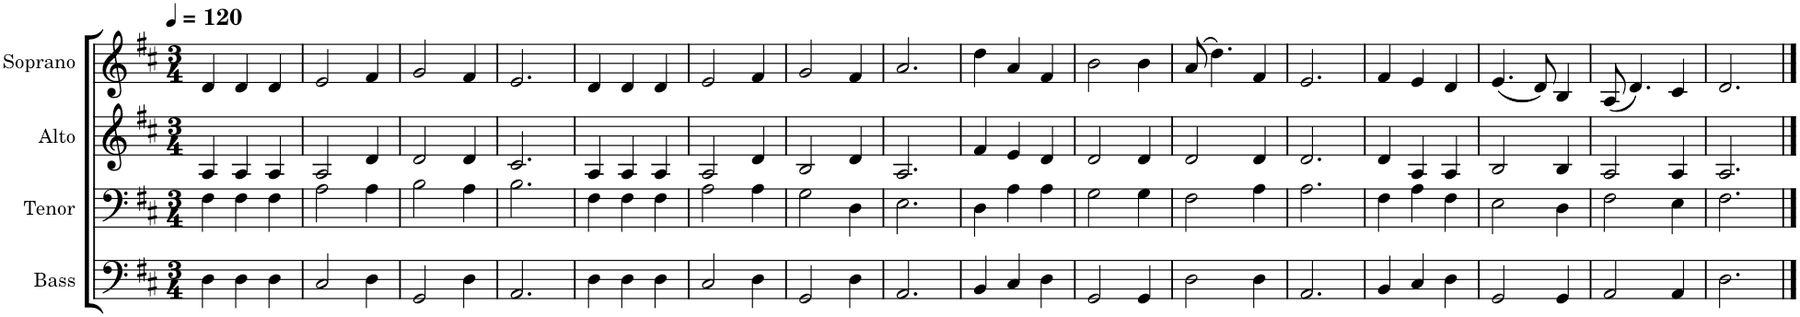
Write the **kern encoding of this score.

**kern	**kern	**kern	**kern
*part4	*part3	*part2	*part1
*staff4	*staff3	*staff2	*staff1
*I"Bass	*I"Tenor	*I"Alto	*I"Soprano
*I'B.	*I'T.	*I'A.	*I'S.
*clefF4	*clefF4	*clefG2	*clefG2
*k[f#c#]	*k[f#c#]	*k[f#c#]	*k[f#c#]
*M3/4	*M3/4	*M3/4	*M3/4
*MM120	*MM120	*MM120	*MM120
=1	=1	=1	=1
4D\	4F#\	4A/	4d/
4D\	4F#\	4A/	4d/
4D\	4F#\	4A/	4d/
=2	=2	=2	=2
2C#/	2A\	2A/	2e/
4D\	4A\	4d/	4f#/
=3	=3	=3	=3
2GG/	2B\	2d/	2g/
4D\	4A\	4d/	4f#/
=4	=4	=4	=4
2.AA/	2.B\	2.c#/	2.e/
=5	=5	=5	=5
4D\	4F#\	4A/	4d/
4D\	4F#\	4A/	4d/
4D\	4F#\	4A/	4d/
=6	=6	=6	=6
2C#/	2A\	2A/	2e/
4D\	4A\	4d/	4f#/
=7	=7	=7	=7
2GG/	2G\	2B/	2g/
4D\	4D\	4d/	4f#/
=8	=8	=8	=8
2.AA/	2.E\	2.A/	2.a/
=9	=9	=9	=9
4BB/	4D\	4f#/	4dd\
4C#/	4A\	4e/	4a/
4D\	4A\	4d/	4f#/
=10	=10	=10	=10
2GG/	2G\	2d/	2b\
4GG/	4G\	4d/	4b\
=11	=11	=11	=11
2D\	2F#\	2d/	(8a/
.	.	.	4.dd\)
4D\	4A\	4d/	4f#/
=12	=12	=12	=12
2.AA/	2.A\	2.d/	2.e/
=13	=13	=13	=13
4BB/	4F#\	4d/	4f#/
4C#/	4A\	4A/	4e/
4D\	4F#\	4A/	4d/
=14	=14	=14	=14
2GG/	2E\	2B/	(4.e/
.	.	.	8d/)
4GG/	4D\	4B/	4B/
=15	=15	=15	=15
2AA/	2F#\	2A/	(8A/
.	.	.	4.d/)
4AA/	4E\	4A/	4c#/
=16	=16	=16	=16
2.D\	2.F#\	2.A/	2.d/
==	==	==	==
*-	*-	*-	*-
